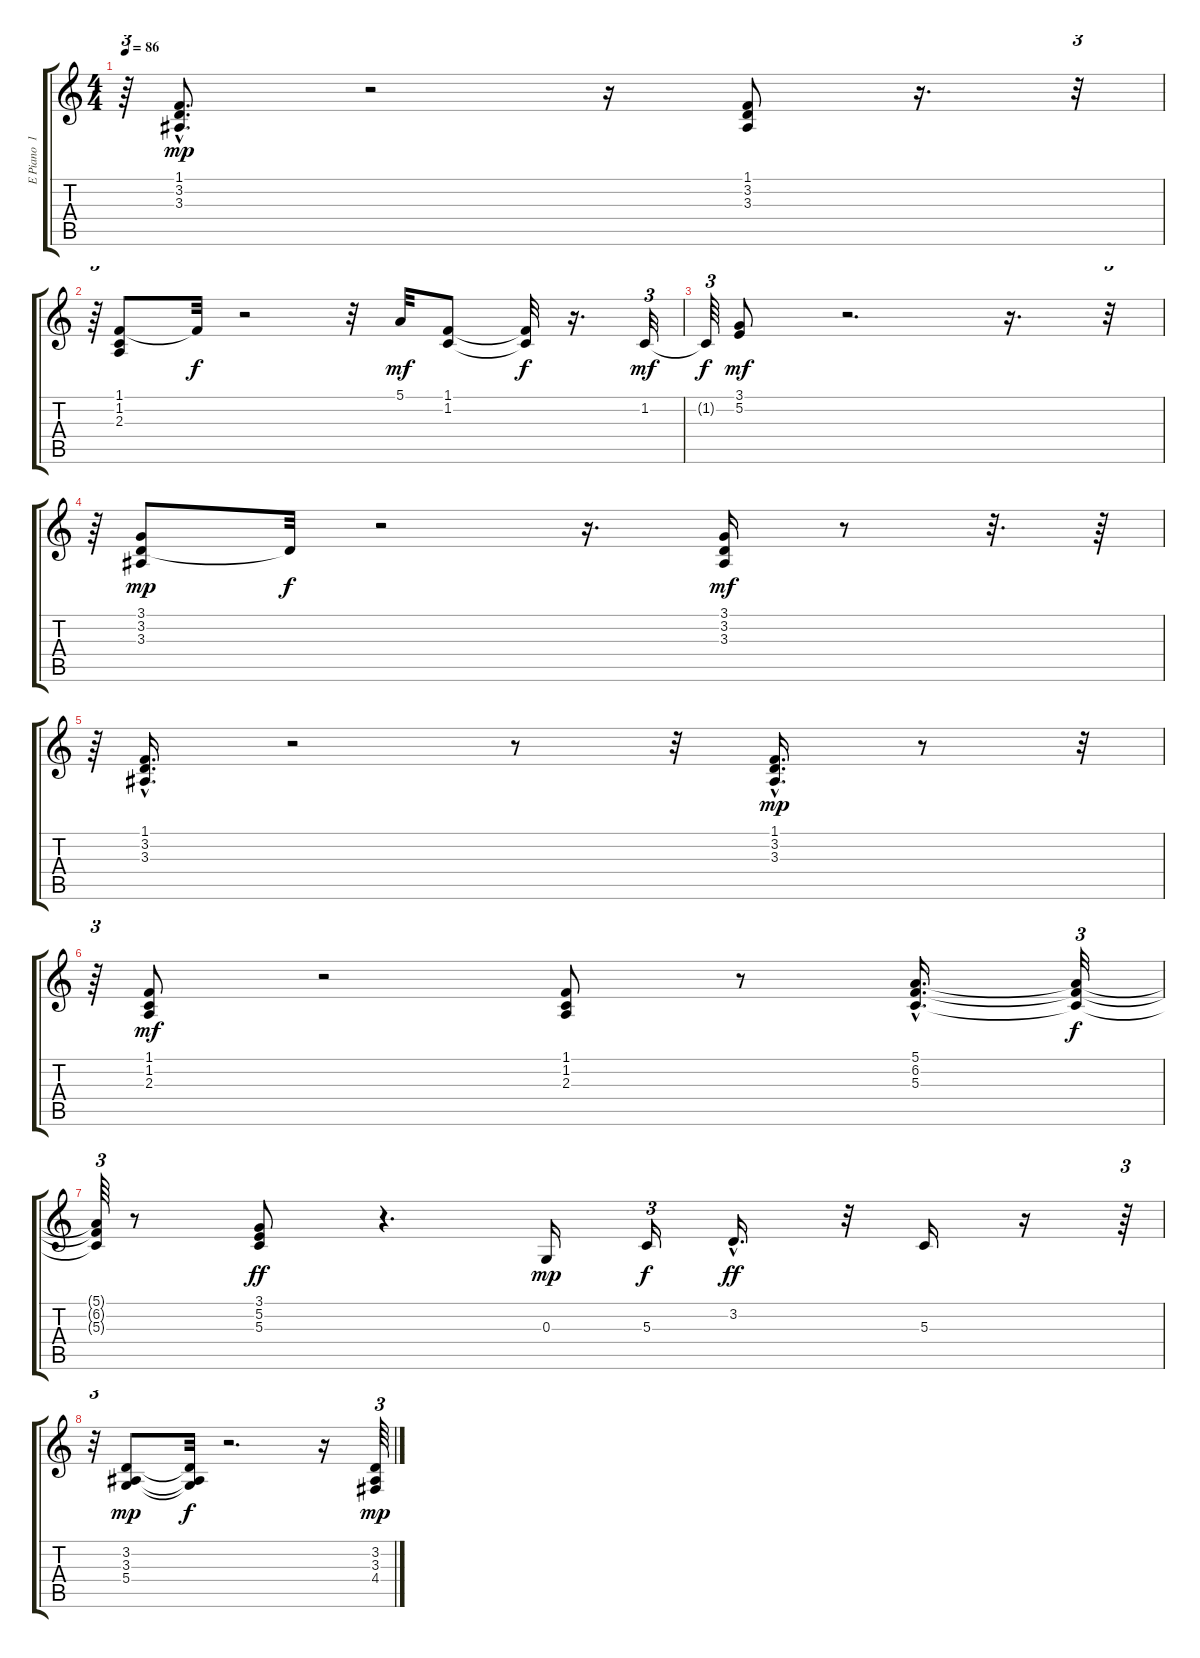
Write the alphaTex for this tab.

\track ("E Piano  1" "E Piano  1") {instrument electricpiano1}
\staff {score tabs}
\tuning (E4 B3 G3 D3 A2 E2) {hide}
\ts (4 4)
\tempo 86
\clef g2
\ks c
r.64{tu (3 2) dy f} (1.1{hac} 3.2{hac} 3.3{hac}).8{d dy mp} r.2 r.16 (1.1 3.2 3.3).8 r.16{d} r.32{tu (3 2)} |
r.64{tu (3 2)} (1.1 1.2 2.3).8 1.1{t}.32{dy f} r.2 r.32 5.1.32{dy mf} (1.1 1.2).8 (1.1{t} 1.2{t}).32{dy f} r.16{d} 1.2.32{tu (3 2) dy mf} |
1.2{t}.64{tu (3 2) dy f} (3.1 5.2).8{dy mf} r.2{d} r.16{d} r.32{tu (3 2)} |
r.64{tu (3 2)} (3.1 3.2 3.3).8{dy mp} 3.2{t}.32{dy f} r.2 r.16{d} (3.1 3.2 3.3).16{dy mf} r.8 r.32{d} r.64 |
r.64{tu (3 2)} (1.1{hac} 3.2{hac} 3.3{hac}).16{d} r.2 r.8 r.32 (1.1{hac} 3.2{hac} 3.3{hac}).16{d dy mp} r.8 r.32{tu (3 2)} |
r.64{tu (3 2)} (1.1 1.2 2.3).8{dy mf} r.2 (1.1 1.2 2.3).8 r.8 (5.1{hac} 6.2{hac} 5.3{hac}).16{d} (5.1{t} 6.2{t} 5.3{t}).32{tu (3 2) dy f} |
(5.1{t} 6.2{t} 5.3{t}).64{tu (3 2)} r.8 (3.1 5.2 5.3).8{dy ff} r.4{d} 0.3.16{dy mp} 5.3.16{tu (3 2) dy f} 3.2{hac}.16{d dy ff} r.32 5.3.16 r.16 r.64{tu (3 2)} |
r.32{tu (3 2)} (3.2 3.3 5.4).8{dy mp} (3.2{t} 3.3{t} 5.4{t}).32{dy f} r.2{d} r.16 (3.2 3.3 4.4).64{tu (3 2) dy mp}
